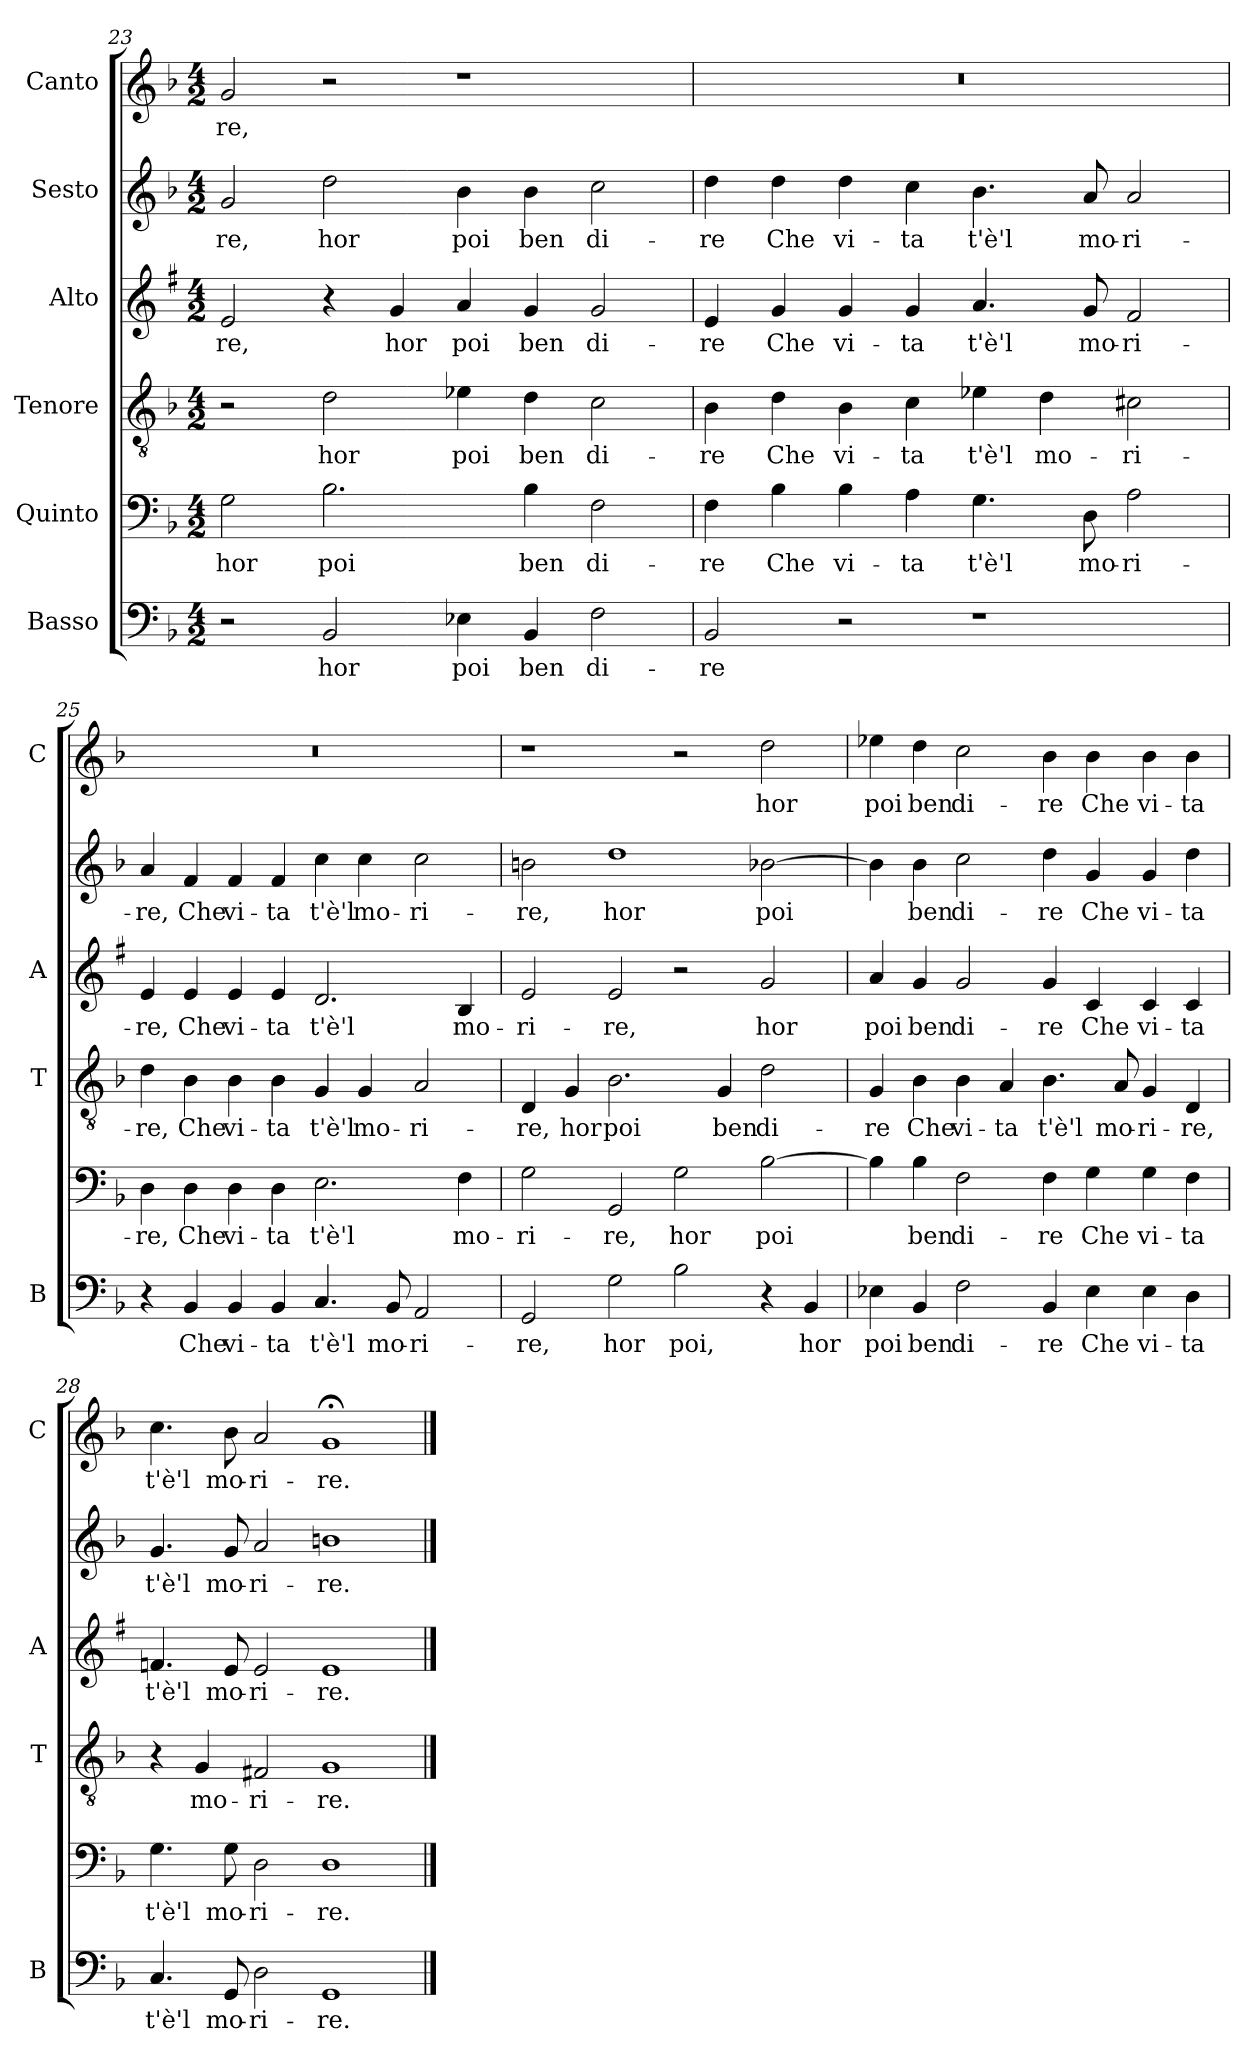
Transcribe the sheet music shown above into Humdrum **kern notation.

**kern	**text	**kern	**text	**kern	**text	**kern	**text	**kern	**text	**kern	**text
*part6	*part6	*part5	*part5	*part4	*part4	*part3	*part3	*part2	*part2	*part1	*part1
*staff6	*staff6	*staff5	*staff5	*staff4	*staff4	*staff3	*staff3	*staff2	*staff2	*staff1	*staff1
*I"Basso	*	*I"Quinto	*	*I"Tenore	*	*I"Alto	*	*I"Sesto	*	*I"Canto	*
*I'B	*	*	*	*I'T	*	*I'A	*	*	*	*I'C	*
!!LO:LB:g=z
*clefF4	*	*clefF4	*	*clefGv2	*	*clefG2	*	*clefG2	*	*clefG2	*
*	*	*	*	*	*	*ITrd1c2	*	*	*	*	*
*k[b-]	*	*k[b-]	*	*k[b-]	*	*k[b-]	*	*k[b-]	*	*k[b-]	*
*F:	*	*F:	*	*F:	*	*F:	*	*F:	*	*F:	*
*M4/2	*	*M4/2	*	*M4/2	*	*M4/2	*	*M4/2	*	*M4/2	*
=23	=23	=23	=23	=23	=23	=23	=23	=23	=23	=23	=23
!	!	!	!LO:LY:b	!	!	!	!LO:LY:b	!	!LO:LY:b	!	!LO:LY:b
2r	.	2G\	hor	2r	.	2d/	-re,	2g/	-re,	2g/	-re,
!	!LO:LY:b	!	!LO:LY:b	!	!LO:LY:b	!	!	!	!LO:LY:b	!	!
2BB-/	hor	2.B-\	poi	2d\	hor	4r	.	2dd\	hor	2r	.
!	!	!	!	!	!	!	!LO:LY:b	!	!	!	!
.	.	.	.	.	.	4f/	hor	.	.	.	.
!	!LO:LY:b	!	!	!	!LO:LY:b	!	!LO:LY:b	!	!LO:LY:b	!	!
4E-X\	poi	.	.	4e-X\	poi	4g/	poi	4b-\	poi	1r	.
!	!LO:LY:b	!	!LO:LY:b	!	!LO:LY:b	!	!LO:LY:b	!	!LO:LY:b	!	!
4BB-/	ben	4B-\	ben	4d\	ben	4f/	ben	4b-\	ben	.	.
!	!LO:LY:b	!	!LO:LY:b	!	!LO:LY:b	!	!LO:LY:b	!	!LO:LY:b	!	!
2F\	di-	2F\	di-	2c\	di-	2f/	di-	2cc\	di-	.	.
=24	=24	=24	=24	=24	=24	=24	=24	=24	=24	=24	=24
!	!LO:LY:b	!	!LO:LY:b	!	!LO:LY:b	!	!LO:LY:b	!	!LO:LY:b	!	!
2BB-/	-re	4F\	-re	4B-\	-re	4d/	-re	4dd\	-re	0r	.
!	!	!	!LO:LY:b	!	!LO:LY:b	!	!LO:LY:b	!	!LO:LY:b	!	!
.	.	4B-\	Che	4d\	Che	4f/	Che	4dd\	Che	.	.
!	!	!	!LO:LY:b	!	!LO:LY:b	!	!LO:LY:b	!	!LO:LY:b	!	!
2r	.	4B-\	vi-	4B-\	vi-	4f/	vi-	4dd\	vi-	.	.
!	!	!	!LO:LY:b	!	!LO:LY:b	!	!LO:LY:b	!	!LO:LY:b	!	!
.	.	4A\	-ta	4c\	-ta	4f/	-ta	4cc\	-ta	.	.
!	!	!	!LO:LY:b	!	!LO:LY:b	!	!LO:LY:b	!	!LO:LY:b	!	!
1r	.	4.G\	t'è'l	4e-X\	t'è'l	4.g/	t'è'l	4.b-\	t'è'l	.	.
!	!	!	!	!	!LO:LY:b	!	!	!	!	!	!
.	.	.	.	4d\	mo-	.	.	.	.	.	.
!	!	!	!LO:LY:b	!	!	!	!LO:LY:b	!	!LO:LY:b	!	!
.	.	8D\	mo-	.	.	8f/	mo-	8a/	mo-	.	.
!	!	!	!LO:LY:b	!	!LO:LY:b	!	!LO:LY:b	!	!LO:LY:b	!	!
.	.	2A\	-ri-	2c#X\	-ri-	2e/	-ri-	2a/	-ri-	.	.
=25	=25	=25	=25	=25	=25	=25	=25	=25	=25	=25	=25
!	!	!	!LO:LY:b	!	!LO:LY:b	!	!LO:LY:b	!	!LO:LY:b	!	!
4r	.	4D\	-re,	4d\	-re,	4d/	-re,	4a/	-re,	0r	.
!	!LO:LY:b	!	!LO:LY:b	!	!LO:LY:b	!	!LO:LY:b	!	!LO:LY:b	!	!
4BB-/	Che	4D\	Che	4B-\	Che	4d/	Che	4f/	Che	.	.
!	!LO:LY:b	!	!LO:LY:b	!	!LO:LY:b	!	!LO:LY:b	!	!LO:LY:b	!	!
4BB-/	vi-	4D\	vi-	4B-\	vi-	4d/	vi-	4f/	vi-	.	.
!	!LO:LY:b	!	!LO:LY:b	!	!LO:LY:b	!	!LO:LY:b	!	!LO:LY:b	!	!
4BB-/	-ta	4D\	-ta	4B-\	-ta	4d/	-ta	4f/	-ta	.	.
!	!LO:LY:b	!	!LO:LY:b	!	!LO:LY:b	!	!LO:LY:b	!	!LO:LY:b	!	!
4.C/	t'è'l	2.E\	t'è'l	4G/	t'è'l	2.c/	t'è'l	4cc\	t'è'l	.	.
!	!	!	!	!	!LO:LY:b	!	!	!	!LO:LY:b	!	!
.	.	.	.	4G/	mo-	.	.	4cc\	mo-	.	.
!	!LO:LY:b	!	!	!	!	!	!	!	!	!	!
8BB-/	mo-	.	.	.	.	.	.	.	.	.	.
!	!LO:LY:b	!	!	!	!LO:LY:b	!	!	!	!LO:LY:b	!	!
2AA/	-ri-	.	.	2A/	-ri-	.	.	2cc\	-ri-	.	.
!	!	!	!LO:LY:b	!	!	!	!LO:LY:b	!	!	!	!
.	.	4F\	mo-	.	.	4A/	mo-	.	.	.	.
=26	=26	=26	=26	=26	=26	=26	=26	=26	=26	=26	=26
!	!LO:LY:b	!	!LO:LY:b	!	!LO:LY:b	!	!LO:LY:b	!	!LO:LY:b	!	!
2GG/	-re,	2G\	-ri-	4D/	-re,	2d/	-ri-	2bn\	-re,	1r	.
!	!	!	!	!	!LO:LY:b	!	!	!	!	!	!
.	.	.	.	4G/	hor	.	.	.	.	.	.
!	!LO:LY:b	!	!LO:LY:b	!	!LO:LY:b	!	!LO:LY:b	!	!LO:LY:b	!	!
2G\	hor	2GG/	-re,	2.B-\	poi	2d/	-re,	1dd	hor	.	.
!	!LO:LY:b	!	!LO:LY:b	!	!	!	!	!	!	!	!
2B-\	poi,	2G\	hor	.	.	2r	.	.	.	2r	.
!	!	!	!	!	!LO:LY:b	!	!	!	!	!	!
.	.	.	.	4G/	ben	.	.	.	.	.	.
!	!	!	!LO:LY:b	!	!LO:LY:b	!	!LO:LY:b	!	!LO:LY:b	!	!LO:LY:b
4r	.	[2B-\	poi	2d\	di-	2f/	hor	[2b-X\	poi	2dd\	hor
!	!LO:LY:b	!	!	!	!	!	!	!	!	!	!
4BB-/	hor	.	.	.	.	.	.	.	.	.	.
!!LO:LB:g=z
=27	=27	=27	=27	=27	=27	=27	=27	=27	=27	=27	=27
!	!LO:LY:b	!	!	!	!LO:LY:b	!	!LO:LY:b	!	!	!	!LO:LY:b
4E-X\	poi	4B-\]	.	4G/	-re	4g/	poi	4b-\]	.	4ee-X\	poi
!	!LO:LY:b	!	!LO:LY:b	!	!LO:LY:b	!	!LO:LY:b	!	!LO:LY:b	!	!LO:LY:b
4BB-/	ben	4B-\	ben	4B-\	Che	4f/	ben	4b-\	ben	4dd\	ben
!	!LO:LY:b	!	!LO:LY:b	!	!LO:LY:b	!	!LO:LY:b	!	!LO:LY:b	!	!LO:LY:b
2F\	di-	2F\	di-	4B-\	vi-	2f/	di-	2cc\	di-	2cc\	di-
!	!	!	!	!	!LO:LY:b	!	!	!	!	!	!
.	.	.	.	4A/	-ta	.	.	.	.	.	.
!	!LO:LY:b	!	!LO:LY:b	!	!LO:LY:b	!	!LO:LY:b	!	!LO:LY:b	!	!LO:LY:b
4BB-/	-re	4F\	-re	4.B-\	t'è'l	4f/	-re	4dd\	-re	4b-\	-re
!	!LO:LY:b	!	!LO:LY:b	!	!	!	!LO:LY:b	!	!LO:LY:b	!	!LO:LY:b
4E-\	Che	4G\	Che	.	.	4B-/	Che	4g/	Che	4b-\	Che
!	!	!	!	!	!LO:LY:b	!	!	!	!	!	!
.	.	.	.	8A/	mo-	.	.	.	.	.	.
!	!LO:LY:b	!	!LO:LY:b	!	!LO:LY:b	!	!LO:LY:b	!	!LO:LY:b	!	!LO:LY:b
4E-\	vi-	4G\	vi-	4G/	-ri-	4B-/	vi-	4g/	vi-	4b-\	vi-
!	!LO:LY:b	!	!LO:LY:b	!	!LO:LY:b	!	!LO:LY:b	!	!LO:LY:b	!	!LO:LY:b
4D\	-ta	4F\	-ta	4D/	-re,	4B-/	-ta	4dd\	-ta	4b-\	-ta
=28	=28	=28	=28	=28	=28	=28	=28	=28	=28	=28	=28
!	!LO:LY:b	!	!LO:LY:b	!	!	!	!LO:LY:b	!	!LO:LY:b	!	!LO:LY:b
4.C/	t'è'l	4.G\	t'è'l	4r	.	4.e-X/	t'è'l	4.g/	t'è'l	4.cc\	t'è'l
!	!	!	!	!	!LO:LY:b	!	!	!	!	!	!
.	.	.	.	4G/	mo-	.	.	.	.	.	.
!	!LO:LY:b	!	!LO:LY:b	!	!	!	!LO:LY:b	!	!LO:LY:b	!	!LO:LY:b
8GG/	mo-	8G\	mo-	.	.	8d/	mo-	8g/	mo-	8b-\	mo-
!	!LO:LY:b	!	!LO:LY:b	!	!LO:LY:b	!	!LO:LY:b	!	!LO:LY:b	!	!LO:LY:b
2D\	-ri-	2D\	-ri-	2F#X/	-ri-	2d/	-ri-	2a/	-ri-	2a/	-ri-
!	!LO:LY:b	!	!LO:LY:b	!	!LO:LY:b	!	!LO:LY:b	!	!LO:LY:b	!	!LO:LY:b
1GG	-re.	1D	-re.	1G	-re.	1d	-re.	1bn	-re.	1g;<	-re.
==	==	==	==	==	==	==	==	==	==	==	==
*-	*-	*-	*-	*-	*-	*-	*-	*-	*-	*-	*-
